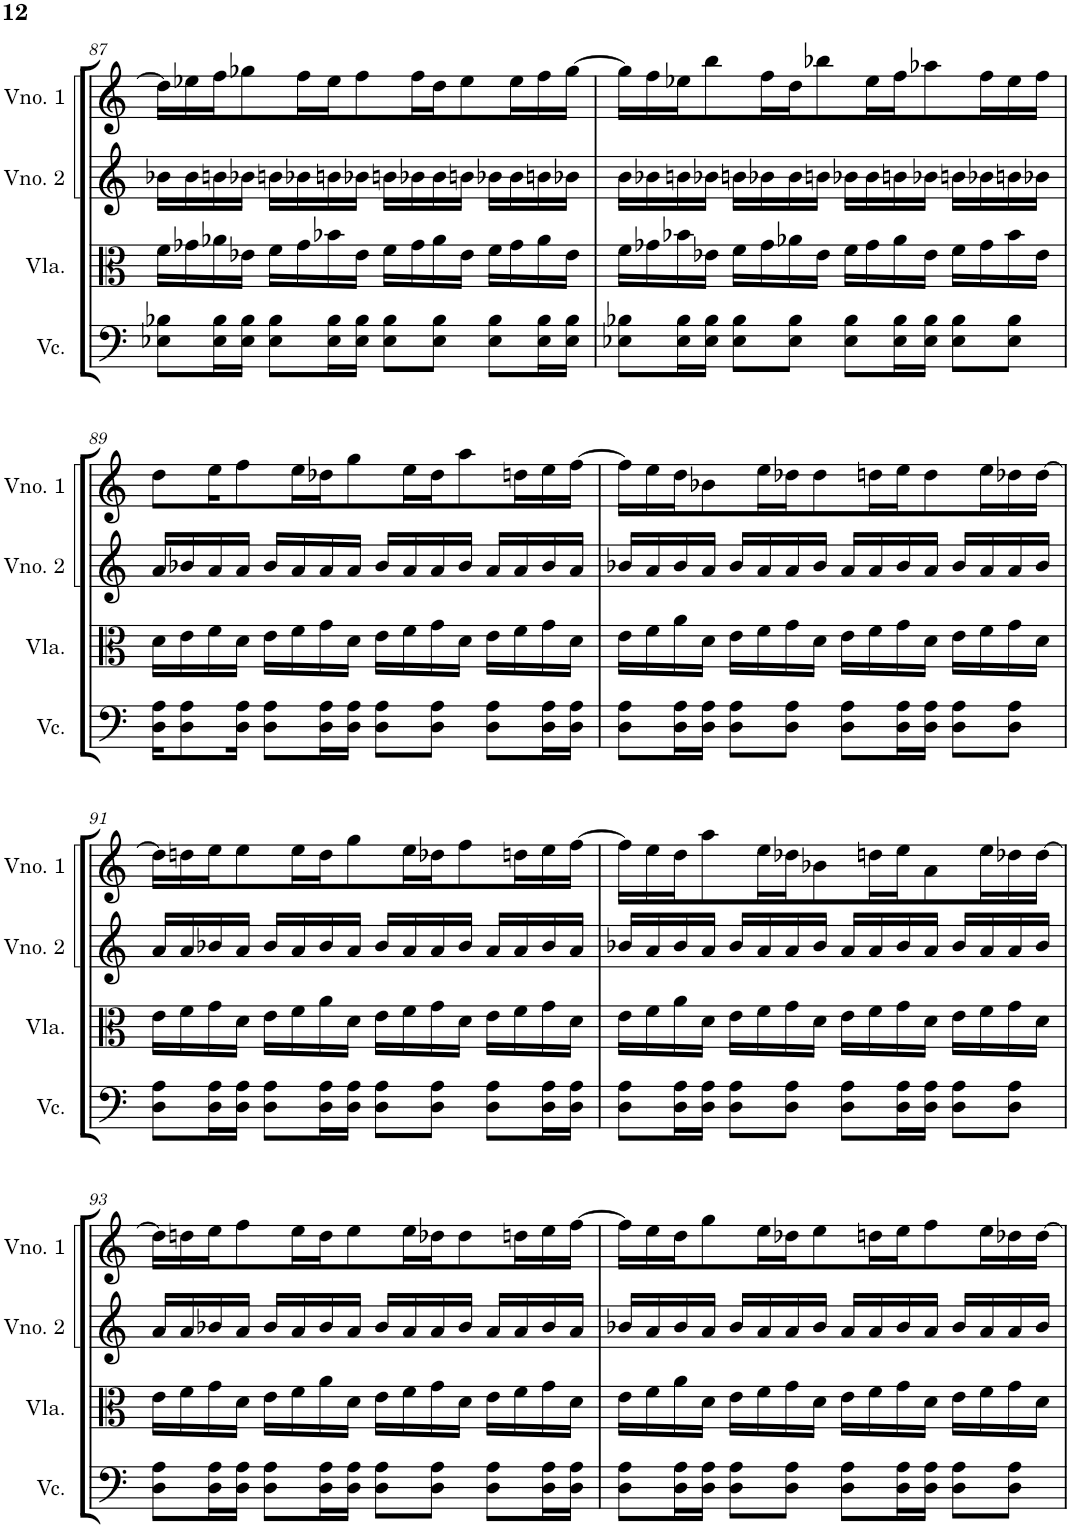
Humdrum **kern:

**kern	**kern	**kern	**kern
*part4	*part3	*part2	*part1
*staff4	*staff3	*staff2	*staff1
*I"Violoncelo	*I"Viola	*I"Violino 2	*I"Violino 1
*I'Vc.	*I'Vla.	*I'Vno. 2	*I'Vno. 1
!!LO:PB:g=z
*clefF4	*clefC3	*clefG2	*clefG2
*k[]	*k[]	*k[]	*k[]
*M4/4	*M4/4	*M4/4	*M4/4
=87	=87	=87	=87
8E-X\ 8B-X\L	16f\LL	16b-X\LL	16dd\LL]
.	16g-X\	16b-\	16ee-X\
16E-\ 16B-\L	16a-X\	16bn\	16ff\J
16E-\ 16B-\JJ	16e-X\JJ	16b-X\JJ	8gg-X\
8E-\ 8B-\L	16f\LL	16bn\LL	.
.	16g-\	16b-X\	16ff\L
16E-\ 16B-\L	16b-X\	16bn\	16ee-\J
16E-\ 16B-\JJ	16e-\JJ	16b-X\JJ	8ff\
8E-\ 8B-\L	16f\LL	16bn\LL	.
.	16g-\	16b-X\	16ff\L
8E-\ 8B-\J	16a-\	16b-\	16dd\J
.	16e-\JJ	16bn\JJ	8ee-\
8E-\ 8B-\L	16f\LL	16b-X\LL	.
.	16g-\	16b-\	16ee-\L
16E-\ 16B-\L	16a-\	16bn\	16ff\
16E-\ 16B-\JJ	16e-\JJ	16b-X\JJ	[16gg-\JJ
=88	=88	=88	=88
8E-X\ 8B-X\L	16f\LL	16b\LL	16gg-\LL]
.	16g-X\	16b-X\	16ff\
16E-\ 16B-\L	16b-X\	16bn\	16ee-X\J
16E-\ 16B-\JJ	16e-X\JJ	16b-X\JJ	8bb\
8E-\ 8B-\L	16f\LL	16bn\LL	.
.	16g-\	16b-X\	16ff\L
8E-\ 8B-\J	16a-X\	16b-\	16dd\J
.	16e-\JJ	16bn\JJ	8bb-X\
8E-\ 8B-\L	16f\LL	16b-X\LL	.
.	16g-\	16b-\	16ee-\L
16E-\ 16B-\L	16a-\	16bn\	16ff\J
16E-\ 16B-\JJ	16e-\JJ	16b-X\JJ	8aa-X\
8E-\ 8B-\L	16f\LL	16bn\LL	.
.	16g-\	16b-X\	16ff\L
8E-\ 8B-\J	16b-\	16bn\	16ee-\
.	16e-\JJ	16b-X\JJ	16ff\JJ
!!LO:LB:g=z
=89	=89	=89	=89
16D\ 16A\KL	16d\LL	16a/LL	8dd\L
8D\ 8A\	16e\	16b-X/	.
.	16f\	16a/	16ee\K
16D\ 16A\Jk	16d\JJ	16a/JJ	8ff\
8D\ 8A\L	16e\LL	16b-/LL	.
.	16f\	16a/	16ee\L
16D\ 16A\L	16g\	16a/	16dd-X\J
16D\ 16A\JJ	16d\JJ	16a/JJ	8gg\
8D\ 8A\L	16e\LL	16b-/LL	.
.	16f\	16a/	16ee\L
8D\ 8A\J	16g\	16a/	16dd-\J
.	16d\JJ	16b-/JJ	8aa\
8D\ 8A\L	16e\LL	16a/LL	.
.	16f\	16a/	16ddn\L
16D\ 16A\L	16g\	16b-/	16ee\
16D\ 16A\JJ	16d\JJ	16a/JJ	[16ff\JJ
=90	=90	=90	=90
8D\ 8A\L	16e\LL	16b-X/LL	16ff\LL]
.	16f\	16a/	16ee\
16D\ 16A\L	16a\	16b-/	16dd\J
16D\ 16A\JJ	16d\JJ	16a/JJ	8b-X\
8D\ 8A\L	16e\LL	16b-/LL	.
.	16f\	16a/	16ee\L
8D\ 8A\J	16g\	16a/	16dd-X\J
.	16d\JJ	16b-/JJ	8dd-\
8D\ 8A\L	16e\LL	16a/LL	.
.	16f\	16a/	16ddn\L
16D\ 16A\L	16g\	16b-/	16ee\J
16D\ 16A\JJ	16d\JJ	16a/JJ	8dd\
8D\ 8A\L	16e\LL	16b-/LL	.
.	16f\	16a/	16ee\L
8D\ 8A\J	16g\	16a/	16dd-X\
.	16d\JJ	16b-/JJ	[16dd-\JJ
!!LO:LB:g=z
=91	=91	=91	=91
8D\ 8A\L	16e\LL	16a/LL	16dd-\LL]
.	16f\	16a/	16ddn\
16D\ 16A\L	16g\	16b-X/	16ee\J
16D\ 16A\JJ	16d\JJ	16a/JJ	8ee\
8D\ 8A\L	16e\LL	16b-/LL	.
.	16f\	16a/	16ee\L
16D\ 16A\L	16a\	16b-/	16dd\J
16D\ 16A\JJ	16d\JJ	16a/JJ	8gg\
8D\ 8A\L	16e\LL	16b-/LL	.
.	16f\	16a/	16ee\L
8D\ 8A\J	16g\	16a/	16dd-X\J
.	16d\JJ	16b-/JJ	8ff\
8D\ 8A\L	16e\LL	16a/LL	.
.	16f\	16a/	16ddn\L
16D\ 16A\L	16g\	16b-/	16ee\
16D\ 16A\JJ	16d\JJ	16a/JJ	[16ff\JJ
=92	=92	=92	=92
8D\ 8A\L	16e\LL	16b-X/LL	16ff\LL]
.	16f\	16a/	16ee\
16D\ 16A\L	16a\	16b-/	16dd\J
16D\ 16A\JJ	16d\JJ	16a/JJ	8aa\
8D\ 8A\L	16e\LL	16b-/LL	.
.	16f\	16a/	16ee\L
8D\ 8A\J	16g\	16a/	16dd-X\J
.	16d\JJ	16b-/JJ	8b-X\
8D\ 8A\L	16e\LL	16a/LL	.
.	16f\	16a/	16ddn\L
16D\ 16A\L	16g\	16b-/	16ee\J
16D\ 16A\JJ	16d\JJ	16a/JJ	8a\
8D\ 8A\L	16e\LL	16b-/LL	.
.	16f\	16a/	16ee\L
8D\ 8A\J	16g\	16a/	16dd-X\
.	16d\JJ	16b-/JJ	[16dd-\JJ
!!LO:LB:g=z
=93	=93	=93	=93
8D\ 8A\L	16e\LL	16a/LL	16dd-\LL]
.	16f\	16a/	16ddn\
16D\ 16A\L	16g\	16b-X/	16ee\J
16D\ 16A\JJ	16d\JJ	16a/JJ	8ff\
8D\ 8A\L	16e\LL	16b-/LL	.
.	16f\	16a/	16ee\L
16D\ 16A\L	16a\	16b-/	16dd\J
16D\ 16A\JJ	16d\JJ	16a/JJ	8ee\
8D\ 8A\L	16e\LL	16b-/LL	.
.	16f\	16a/	16ee\L
8D\ 8A\J	16g\	16a/	16dd-X\J
.	16d\JJ	16b-/JJ	8dd-\
8D\ 8A\L	16e\LL	16a/LL	.
.	16f\	16a/	16ddn\L
16D\ 16A\L	16g\	16b-/	16ee\
16D\ 16A\JJ	16d\JJ	16a/JJ	[16ff\JJ
=94	=94	=94	=94
8D\ 8A\L	16e\LL	16b-X/LL	16ff\LL]
.	16f\	16a/	16ee\
16D\ 16A\L	16a\	16b-/	16dd\J
16D\ 16A\JJ	16d\JJ	16a/JJ	8gg\
8D\ 8A\L	16e\LL	16b-/LL	.
.	16f\	16a/	16ee\L
8D\ 8A\J	16g\	16a/	16dd-X\J
.	16d\JJ	16b-/JJ	8ee\
8D\ 8A\L	16e\LL	16a/LL	.
.	16f\	16a/	16ddn\L
16D\ 16A\L	16g\	16b-/	16ee\J
16D\ 16A\JJ	16d\JJ	16a/JJ	8ff\
8D\ 8A\L	16e\LL	16b-/LL	.
.	16f\	16a/	16ee\L
8D\ 8A\J	16g\	16a/	16dd-X\
.	16d\JJ	16b-/JJ	[16dd-\JJ
=	=	=	=
*-	*-	*-	*-
